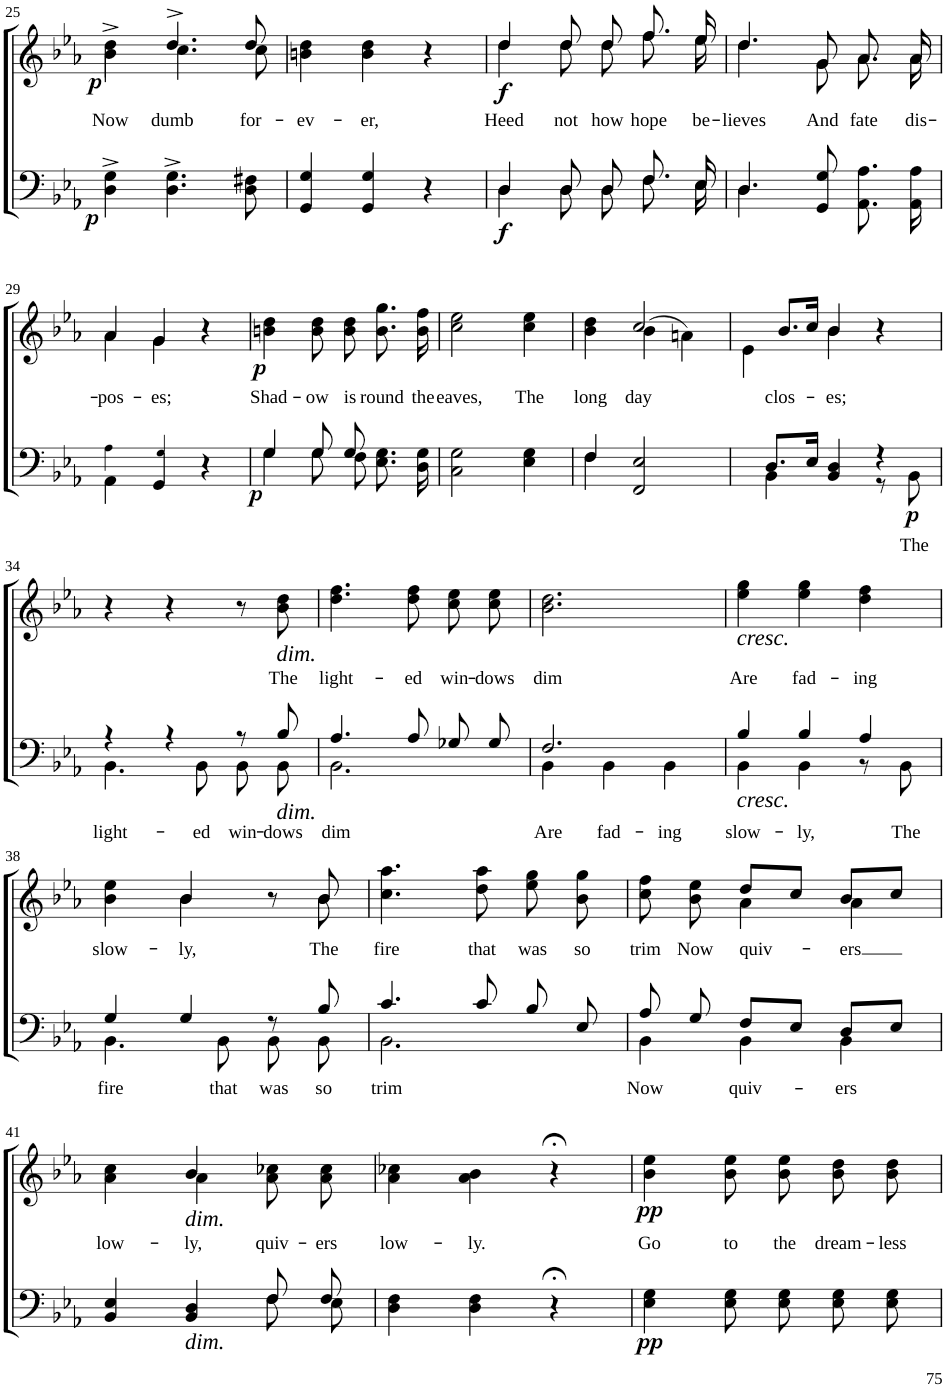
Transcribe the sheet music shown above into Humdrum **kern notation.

**kern	**text	**dynam	**kern	**text	**dynam
*part2	*part2	*part2	*part1	*part1	*part1
*staff2	*staff2	*staff2	*staff1	*staff1	*staff1
*I"Piano	*	*	*I"Piano	*	*
*I'Pno	*	*	*I'Pno	*	*
!!LO:PB:g=z
*clefF4	*	*	*clefG2	*	*
*k[b-e-a-]	*	*	*k[b-e-a-]	*	*
*M3/4	*	*	*M3/4	*	*
=25	=25	=25	=25	=25	=25
!	!	!LO:DY:b	!	!LO:LY:b	!LO:DY:b
*	*	*	*^	*	*
4D\^ 4G\^	.	p	4dd^>\	4b-\	Now	p
!	!	!	!	!	!LO:LY:b	!
4.D\^ 4.G\^	.	.	4.dd^/	4.cc\	dumb	.
!	!	!	!	!	!LO:LY:b	!
8D\ 8F#X\	.	.	8dd/	8cc\	for-	.
=26	=26	=26	=26	=26	=26	=26
!	!	!	!	!	!LO:LY:b	!
*	*	*	*v	*v	*	*
4GG/ 4G/	.	.	4bn\ 4dd\	-ev-	.
!	!	!	!	!LO:LY:b	!
4GG/ 4G/	.	.	4b\ 4dd\	-er,	.
4r	.	.	4r	.	.
=27	=27	=27	=27	=27	=27
*^	*	*	*	*	*
!	!	!	!LO:DY:b	!	!LO:LY:b	!LO:DY:b
*	*	*	*	*^	*	*
4D/	4D\	.	f	4dd/	4dd\	Heed	f
!	!	!	!	!	!	!LO:LY:b	!
8D/	8D\	.	.	8dd/	8dd\	not	.
!	!	!	!	!	!	!LO:LY:b	!
8D/	8D\	.	.	8dd/	8dd\	how	.
!	!	!	!	!	!	!LO:LY:b	!
8.F/	8.F\	.	.	8.ff/	8.ff\	hope	.
!	!	!	!	!	!	!LO:LY:b	!
16E-/	16E-\	.	.	16ee-/	16ee-\	be-	.
=28	=28	=28	=28	=28	=28	=28	=28
!	!	!	!	!	!	!LO:LY:b	!
4.D/	4.D\	.	.	4.dd/	4.dd\	-lieves	.
!	!	!	!	!	!	!LO:LY:b	!
8GG/ 8G/	4.ryy	.	.	8g/	8g\	And	.
!	!	!	!	!	!	!LO:LY:b	!
8.AA-\ 8.A-\	.	.	.	8.a-/	8.a-\	fate	.
!	!	!	!	!	!	!LO:LY:b	!
16AA-\ 16A-\	.	.	.	16a-/	16a-\	dis-	.
!!LO:LB:g=z	!!
=29	=29	=29	=29	=29	=29	=29	=29
!	!	!	!	!	!	!LO:LY:b	!
4AA-\	4A-!\	.	.	4a-/	4a-\	-pos-	.
!	!	!	!	!	!	!LO:LY:b	!
4GG/	4G!/	.	.	4g/	4g\	-es;	.
4r	4ryy	.	.	4r	4ryy	.	.
=30	=30	=30	=30	=30	=30	=30	=30
!	!	!	!LO:DY:b	!	!	!LO:LY:b	!LO:DY:b
*	*	*	*	*v	*v	*	*
4G/	4G\	.	p	4bn\ 4dd\	Shad-	p
!	!	!	!	!	!LO:LY:b	!
8G/	8G\	.	.	8b\ 8dd\	-ow	.
!	!	!	!	!	!LO:LY:b	!
8G/	8F\	.	.	8b\ 8dd\	is	.
!	!	!	!	!	!LO:LY:b	!
8.E-\ 8.G\	4ryy	.	.	8.b\ 8.gg\	round	.
!	!	!	!	!	!LO:LY:b	!
16D\ 16G\	.	.	.	16b\ 16ff\	the	.
*v	*v	*	*	*	*	*
=31	=31	=31	=31	=31	=31
!	!	!	!	!LO:LY:b	!
2C\ 2G\	.	.	2cc\ 2ee-\	eaves,	.
!	!	!	!	!LO:LY:b	!
4E-\ 4G\	.	.	4cc\ 4ee-\	The	.
=32	=32	=32	=32	=32	=32
*^	*	*	*	*	*
!	!	!	!	!	!LO:LY:b	!
*	*	*	*	*^	*	*
4F/	4F\	.	.	4b-\ 4dd\	4ryy	long	.
!	!	!	!	!	!	!LO:LY:b	!
2FF/ 2E-/	2ryy	.	.	(4b-\	2cc/	day	.
.	.	.	.	4an\)	.	.	.
=33	=33	=33	=33	=33	=33	=33	=33
!	!	!	!	!	!	!LO:LY:b	!
8.D/L	4BB-\	.	.	8.b-/L	4b-\	clos-	.
16E-/Jk	.	.	.	16cc/Jk	.	.	.
!	!	!	!	!	!	!LO:LY:b	!
4BB-/ 4D/	4ryy	.	.	4b-/	4b-\	-es;	.
4r	8r	.	.	4r	4ryy	.	.
!	!	!LO:LY:b	!LO:DY:b	!	!	!	!
.	8BB-\	The	p	.	.	.	.
*	*	*	*	*v	*v	*	*
!!LO:LB:g=z
=34	=34	=34	=34	=34	=34	=34
!	!	!LO:LY:b	!	!	!	!
4r	4.BB-\	light-	.	4r	.	.
4r	.	.	.	4r	.	.
!	!	!LO:LY:b	!	!	!	!
.	8BB-\	-ed	.	.	.	.
!	!	!LO:LY:b	!	!	!	!
8r	8BB-\	win-	.	8r	.	.
!	!	!	!	!LO:TX:b:i:t=dim.	!	!
!LO:TX:b:i:t=dim.	!	!	!	!	!	!
!	!	!LO:LY:b	!	!	!LO:LY:b	!
8B-/	8BB-\	-dows	.	8b-\ 8dd\	The	.
=35	=35	=35	=35	=35	=35	=35
!	!	!LO:LY:b	!	!	!LO:LY:b	!
4.A-/	2.BB-\	dim	.	4.dd\ 4.ff\	light-	.
!	!	!	!	!	!LO:LY:b	!
8A-/	.	.	.	8dd\ 8ff\	-ed	.
!	!	!	!	!	!LO:LY:b	!
8G-X/	.	.	.	8cc\ 8ee-\	win-	.
!	!	!	!	!	!LO:LY:b	!
8G-/	.	.	.	8cc\ 8ee-\	-dows	.
=36	=36	=36	=36	=36	=36	=36
!	!	!LO:LY:b	!	!	!LO:LY:b	!
2.F/	4BB-\	Are	.	2.b-\ 2.dd\	dim	.
!	!	!LO:LY:b	!	!	!	!
.	4BB-\	fad-	.	.	.	.
!	!	!LO:LY:b	!	!	!	!
.	4BB-\	-ing	.	.	.	.
=37	=37	=37	=37	=37	=37	=37
!	!	!	!	!LO:TX:b:i:t=cresc.	!	!
!LO:TX:b:i:t=cresc.	!	!	!	!	!	!
!	!	!LO:LY:b	!	!	!LO:LY:b	!
4B-/	4BB-\	slow-	.	4ee-\ 4gg\	Are	.
!	!	!LO:LY:b	!	!	!LO:LY:b	!
4B-/	4BB-\	-ly,	.	4ee-\ 4gg\	fad-	.
!	!	!	!	!	!LO:LY:b	!
4A-/	8r	.	.	4dd\ 4ff\	-ing	.
!	!	!LO:LY:b	!	!	!	!
.	8BB-\	The	.	.	.	.
!!LO:LB:g=z
=38	=38	=38	=38	=38	=38	=38
!	!	!LO:LY:b	!	!	!LO:LY:b	!
*	*	*	*	*^	*	*
4G/	4.BB-\	fire	.	4b-\ 4ee-\	4ryy	slow-	.
!	!	!	!	!	!	!LO:LY:b	!
4G/	.	.	.	4b-/	4b-\	-ly,	.
!	!	!LO:LY:b	!	!	!	!	!
.	8BB-\	that	.	.	.	.	.
!	!	!LO:LY:b	!	!	!	!	!
8r	8BB-\	was	.	8r	8ryy	.	.
!	!	!LO:LY:b	!	!	!	!LO:LY:b	!
8B-/	8BB-\	so	.	8b-/	8b-\	The	.
=39	=39	=39	=39	=39	=39	=39	=39
!	!	!LO:LY:b	!	!	!	!LO:LY:b	!
*	*	*	*	*v	*v	*	*
4.c/	2.BB-\	trim	.	4.cc\ 4.aa-\	fire	.
!	!	!	!	!	!LO:LY:b	!
8c/	.	.	.	8dd\ 8aa-\	that	.
!	!	!	!	!	!LO:LY:b	!
8B-/	.	.	.	8ee-\ 8gg\	was	.
!	!	!	!	!	!LO:LY:b	!
8E-/	.	.	.	8b-\ 8gg\	so	.
=40	=40	=40	=40	=40	=40	=40
!	!	!LO:LY:b	!	!	!LO:LY:b	!
*	*	*	*	*^	*	*
8A-/	4BB-\	Now	.	8cc\ 8ff\	4ryy	trim	.
!	!	!	!	!	!	!LO:LY:b	!
8G/	.	.	.	8b-\ 8ee-\	.	Now	.
!	!	!LO:LY:b	!	!	!	!LO:LY:b	!
8F/L	4BB-\	quiv-	.	8dd/L	4a-\	quiv-	.
8E-/J	.	.	.	8cc/J	.	.	.
!	!	!LO:LY:b	!	!	!	!LO:LY:b	!
8D/L	4BB-\	-ers	.	8b-/L	4a-\	-ers	.
8E-/J	.	.	.	8cc/J	.	.	.
!!LO:LB:g=z	!!
=41	=41	=41	=41	=41	=41	=41	=41
!	!	!	!	!	!	!LO:LY:b	!
4BB-/ 4E-/	2ryy	.	.	4a-\ 4cc\	4ryy	low-	.
!	!	!	!	!LO:TX:b:i:t=dim.	!	!	!
!LO:TX:b:i:t=dim.	!	!	!	!	!	!	!
!	!	!	!	!	!	!LO:LY:b	!
4BB-/ 4D/	.	.	.	4b-/	4a-\	-ly,	.
!	!	!	!	!	!	!LO:LY:b	!
8F/	8F\	.	.	8a-\ 8cc-X\	4ryy	quiv-	.
!	!	!	!	!	!	!LO:LY:b	!
8F/	8E-\	.	.	8a-\ 8cc-\	.	-ers	.
*	*	*	*	*v	*v	*	*
=42	=42	=42	=42	=42	=42	=42
!	!	!	!	!	!LO:LY:b	!
*v	*v	*	*	*	*	*
4D\ 4F\	.	.	4a-\ 4cc-X\	low-	.
!	!	!	!	!LO:LY:b	!
4D\ 4F\	.	.	4a-\ 4b-\	-ly.	.
4r;<	.	.	4r;<	.	.
=43	=43	=43	=43	=43	=43
!	!	!LO:DY:b	!	!LO:LY:b	!LO:DY:b
4E-\ 4G\	.	pp	4b-\ 4ee-\	Go	pp
!	!	!	!	!LO:LY:b	!
8E-\ 8G\	.	.	8b-\ 8ee-\	to	.
!	!	!	!	!LO:LY:b	!
8E-\ 8G\	.	.	8b-\ 8ee-\	the	.
!	!	!	!	!LO:LY:b	!
8E-\ 8G\	.	.	8b-\ 8dd\	dream-	.
!	!	!	!	!LO:LY:b	!
8E-\ 8G\	.	.	8b-\ 8dd\	-less	.
=	=	=	=	=	=
*-	*-	*-	*-	*-	*-
